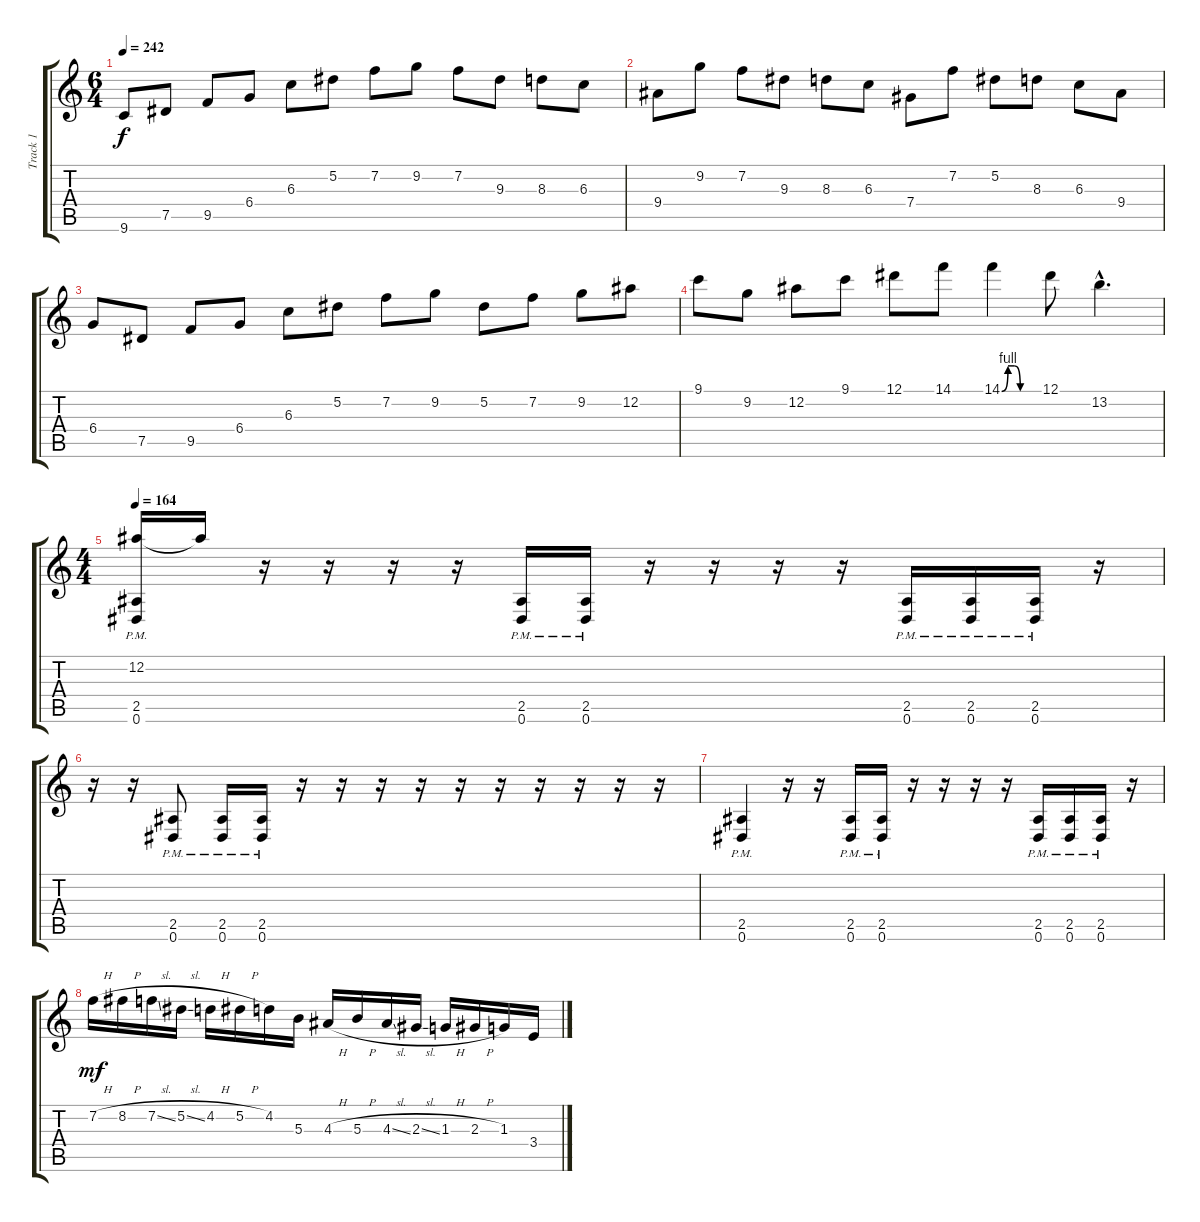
\track ("Track 1" "Track 1") {instrument distortionguitar}
\staff {score tabs}
\tuning (Eb4 Bb3 Gb3 Db3 Ab2 Eb2) {hide}
\ts (6 4)
\tempo 242
\clef g2
\ks c
9.6.8{dy f} 7.5.8 9.5.8 6.4.8 6.3.8 5.2.8 7.2.8 9.2.8 7.2.8 9.3.8 8.3.8 6.3.8 |
9.4.8 9.2.8 7.2.8 9.3.8 8.3.8 6.3.8 7.4.8 7.2.8 5.2.8 8.3.8 6.3.8 9.4.8 |
6.4.8 7.5.8 9.5.8 6.4.8 6.3.8 5.2.8 7.2.8 9.2.8 5.2.8 7.2.8 9.2.8 12.2.8 |
9.1.8 9.2.8 12.2.8 9.1.8 12.1.8 14.1.8 14.1{be (custom 0 0 10 4 20 4 30 0 60 0)}.4 12.1.8 13.2{hac}.4{d} |
\ts (4 4)
\tempo 164
(12.2{pm} 2.5{pm} 0.6{pm}).16 12.2{t}.16 r.16 r.16 r.16 r.16 (2.5{pm} 0.6{pm}).16 (2.5{pm} 0.6{pm}).16 r.16 r.16 r.16 r.16 (2.5{pm} 0.6{pm}).16 (2.5{pm} 0.6{pm}).16 (2.5{pm} 0.6{pm}).16 r.16 |
r.16 r.16 (2.5{pm} 0.6{pm}).8 (2.5{pm} 0.6{pm}).16 (2.5{pm} 0.6{pm}).16 r.16 r.16 r.16 r.16 r.16 r.16 r.16 r.16 r.16 r.16 |
(2.5{pm} 0.6{pm}).4 r.16 r.16 (2.5{pm} 0.6{pm}).16 (2.5{pm} 0.6{pm}).16 r.16 r.16 r.16 r.16 (2.5{pm} 0.6{pm}).16 (2.5{pm} 0.6{pm}).16 (2.5{pm} 0.6{pm}).16 r.16 |
7.2{h}.16{dy mf} 8.2{h}.16 7.2{sl}.16 5.2{sl}.16 4.2{h}.16 5.2{h}.16 4.2.16 5.3.16 4.3{h}.16 5.3{h}.16 4.3{sl}.16 2.3{sl}.16 1.3{h}.16 2.3{h}.16 1.3.16 3.4.16
